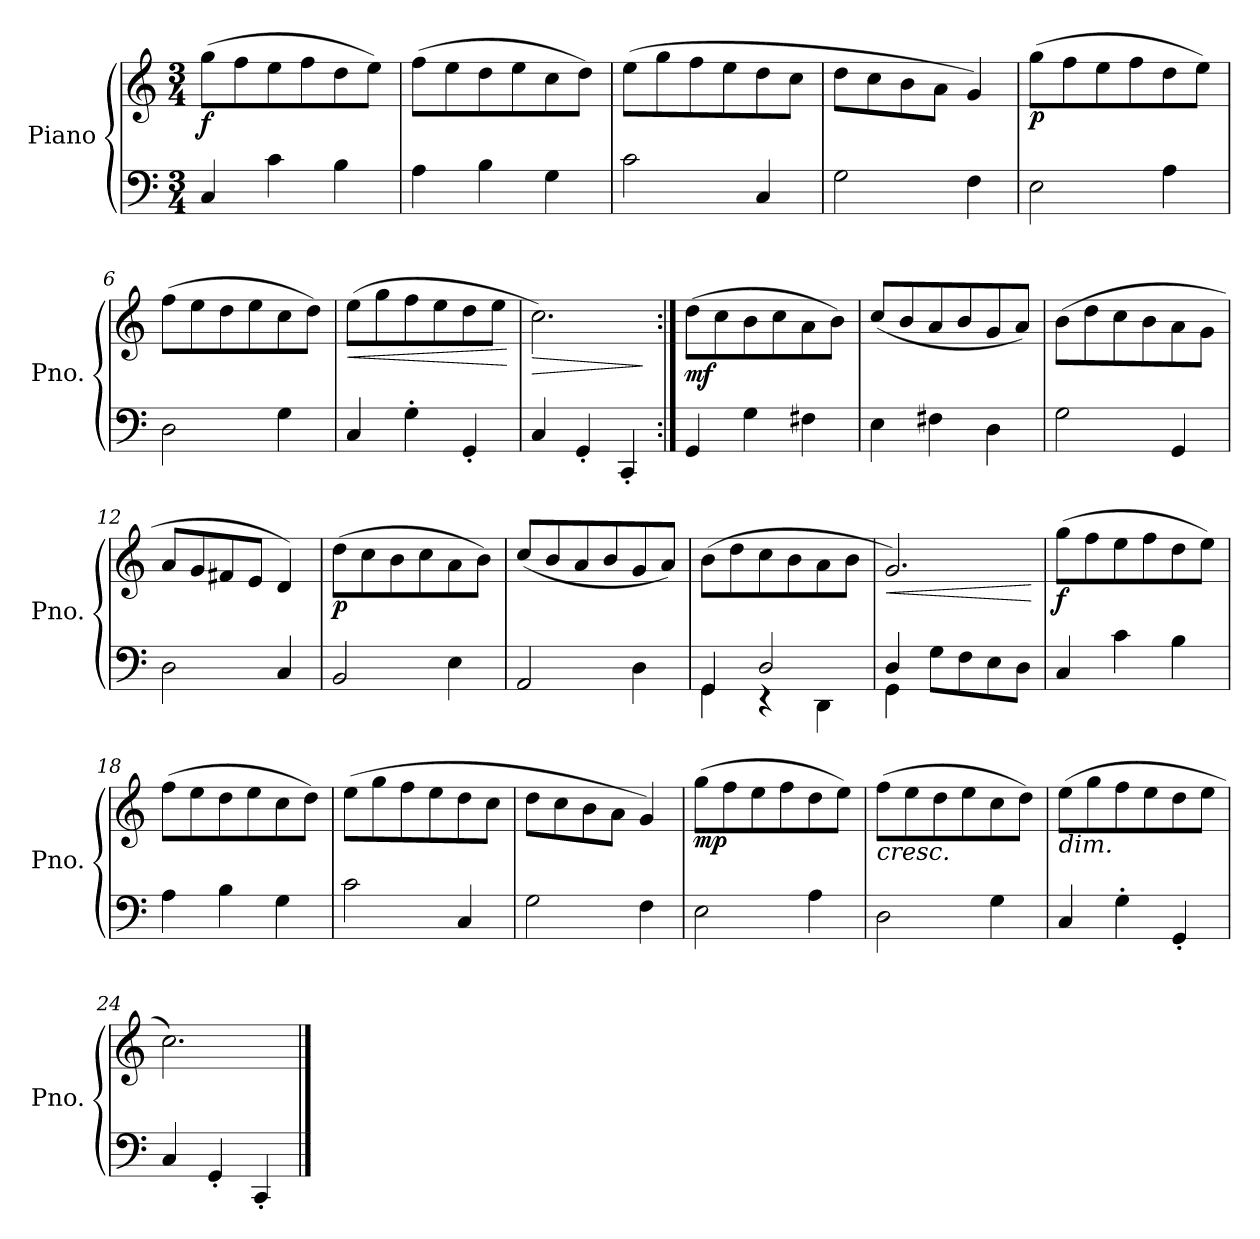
**kern	**kern	**dynam
*part1	*part1	*part1
*staff2	*staff1	*staff1/2
*I"Piano	*	*
*I'Pno.	*	*
*clefF4	*clefG2	*
*k[]	*k[]	*
*M3/4	*M3/4	*
=1	=1	=1
!	!	!LO:DY:b
4C/	(>8gg\L	f
.	8ff\	.
4c\	8ee\	.
.	8ff\	.
4B\	8dd\	.
.	8ee\J)	.
=2	=2	=2
4A\	(>8ff\L	.
.	8ee\	.
4B\	8dd\	.
.	8ee\	.
4G\	8cc\	.
.	8dd\J)	.
=3	=3	=3
2c\	(>8ee\L	.
.	8gg\	.
.	8ff\	.
.	8ee\	.
4C/	8dd\	.
.	8cc\J	.
=4	=4	=4
2G\	8dd\L	.
.	8cc\	.
.	8b\	.
.	8a\J	.
4F\	4g/)	.
=5	=5	=5
!	!	!LO:DY:b
2E\	(>8gg\L	p
.	8ff\	.
.	8ee\	.
.	8ff\	.
4A\	8dd\	.
.	8ee\J)	.
=6	=6	=6
2D\	(>8ff\L	.
.	8ee\	.
.	8dd\	.
.	8ee\	.
4G\	8cc\	.
.	8dd\J)	.
=7	=7	=7
!	!	!LO:HP:b
4C/	(>8ee\L	<
.	8gg\	.
4G'\	8ff\	.
.	8ee\	.
4GG'/	8dd\	.
.	8ee\J	.
.	.	[
=8	=8	=8
!	!	!LO:HP:b
4C/	2.cc\)	>
4GG'/	.	.
4CC'/	.	.
.	.	]
!!LO:LB:g=z
=9:|!	=9:|!	=9:|!
!	!	!LO:DY:b
4GG/	(>8dd\L	mf
.	8cc\	.
4G\	8b\	.
.	8cc\	.
4F#X\	8a\	.
.	8b\J)	.
=10	=10	=10
4E\	(<8cc/L	.
.	8b/	.
4F#X\	8a/	.
.	8b/	.
4D\	8g/	.
.	8a/J)	.
=11	=11	=11
2G\	(>8b\L	.
.	8dd\	.
.	8cc\	.
.	8b\	.
4GG/	8a\	.
.	8g\J	.
=12	=12	=12
2D\	8a/L	.
.	8g/	.
.	8f#X/	.
.	8e/J	.
4C/	4d/)	.
=13	=13	=13
!	!	!LO:DY:b
2BB/	(>8dd\L	p
.	8cc\	.
.	8b\	.
.	8cc\	.
4E\	8a\	.
.	8b\J)	.
=14	=14	=14
2AA/	(<8cc/L	.
.	8b/	.
.	8a/	.
.	8b/	.
4D\	8g/	.
.	8a/J)	.
=15	=15	=15
*^	*	*
4GG/	4GG\	(>8b\L	.
.	.	8dd\	.
2D/	4r	8cc\	.
.	.	8b\	.
.	4DD\	8a\	.
.	.	8b\J	.
=16	=16	=16	=16
!	!	!	!LO:HP:b
4D/	4GG\	2.g/)	<
8G\L	2ryy	.	.
8F\	.	.	.
8E\	.	.	.
8D\J	.	.	.
*v	*v	*	*
.	.	[
!!LO:LB:g=z
=17	=17	=17
!	!	!LO:DY:b
4C/	(>8gg\L	f
.	8ff\	.
4c\	8ee\	.
.	8ff\	.
4B\	8dd\	.
.	8ee\J)	.
=18	=18	=18
4A\	(>8ff\L	.
.	8ee\	.
4B\	8dd\	.
.	8ee\	.
4G\	8cc\	.
.	8dd\J)	.
=19	=19	=19
2c\	(>8ee\L	.
.	8gg\	.
.	8ff\	.
.	8ee\	.
4C/	8dd\	.
.	8cc\J	.
=20	=20	=20
2G\	8dd\L	.
.	8cc\	.
.	8b\	.
.	8a\J	.
4F\	4g/)	.
=21	=21	=21
!	!	!LO:DY:b
2E\	(>8gg\L	mp
.	8ff\	.
.	8ee\	.
.	8ff\	.
4A\	8dd\	.
.	8ee\J)	.
=22	=22	=22
!	!LO:TX:b:i:t=cresc.	!
2D\	(>8ff\L	.
.	8ee\	.
.	8dd\	.
.	8ee\	.
4G\	8cc\	.
.	8dd\J)	.
=23	=23	=23
!	!LO:TX:b:i:t=dim.	!
4C/	(>8ee\L	.
.	8gg\	.
4G'\	8ff\	.
.	8ee\	.
4GG'/	8dd\	.
.	8ee\J	.
=24	=24	=24
4C/	2.cc\)	.
4GG'/	.	.
4CC'/	.	.
==	==	==
*-	*-	*-
